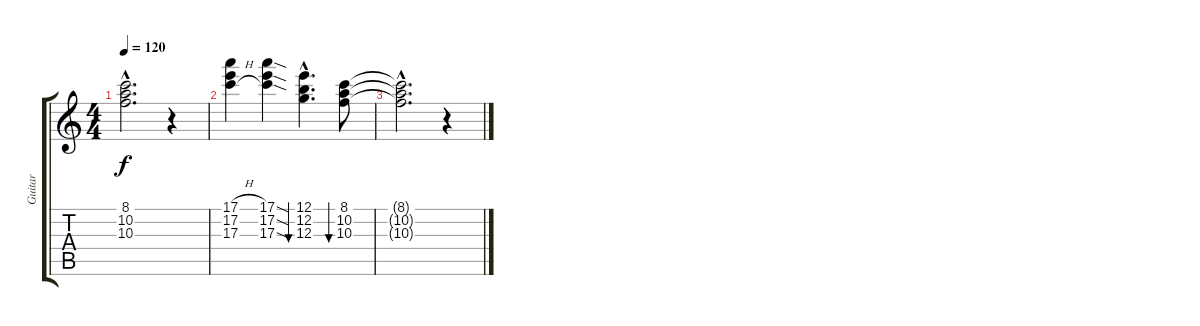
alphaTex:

\track ("Guitar" "Guitar") {instrument electricguitarclean}
\staff {score tabs}
\tuning (E4 B3 G3 D3 A2 E2) {hide}
\ts (4 4)
\tempo 120
\clef g2
\ks c
(8.1{hac t} 10.2{hac t} 10.3{hac t}).2{d dy f} r.4 |
(17.1{h} 17.2{h} 17.3{h}).4 (17.1{sod} 17.2{sod} 17.3{sod}).4 (12.1{hac} 12.2{hac} 12.3{hac}).4{d bu 480} (8.1 10.2 10.3).8{bu 480} |
(8.1{hac t} 10.2{hac t} 10.3{hac t}).2{d} r.4
